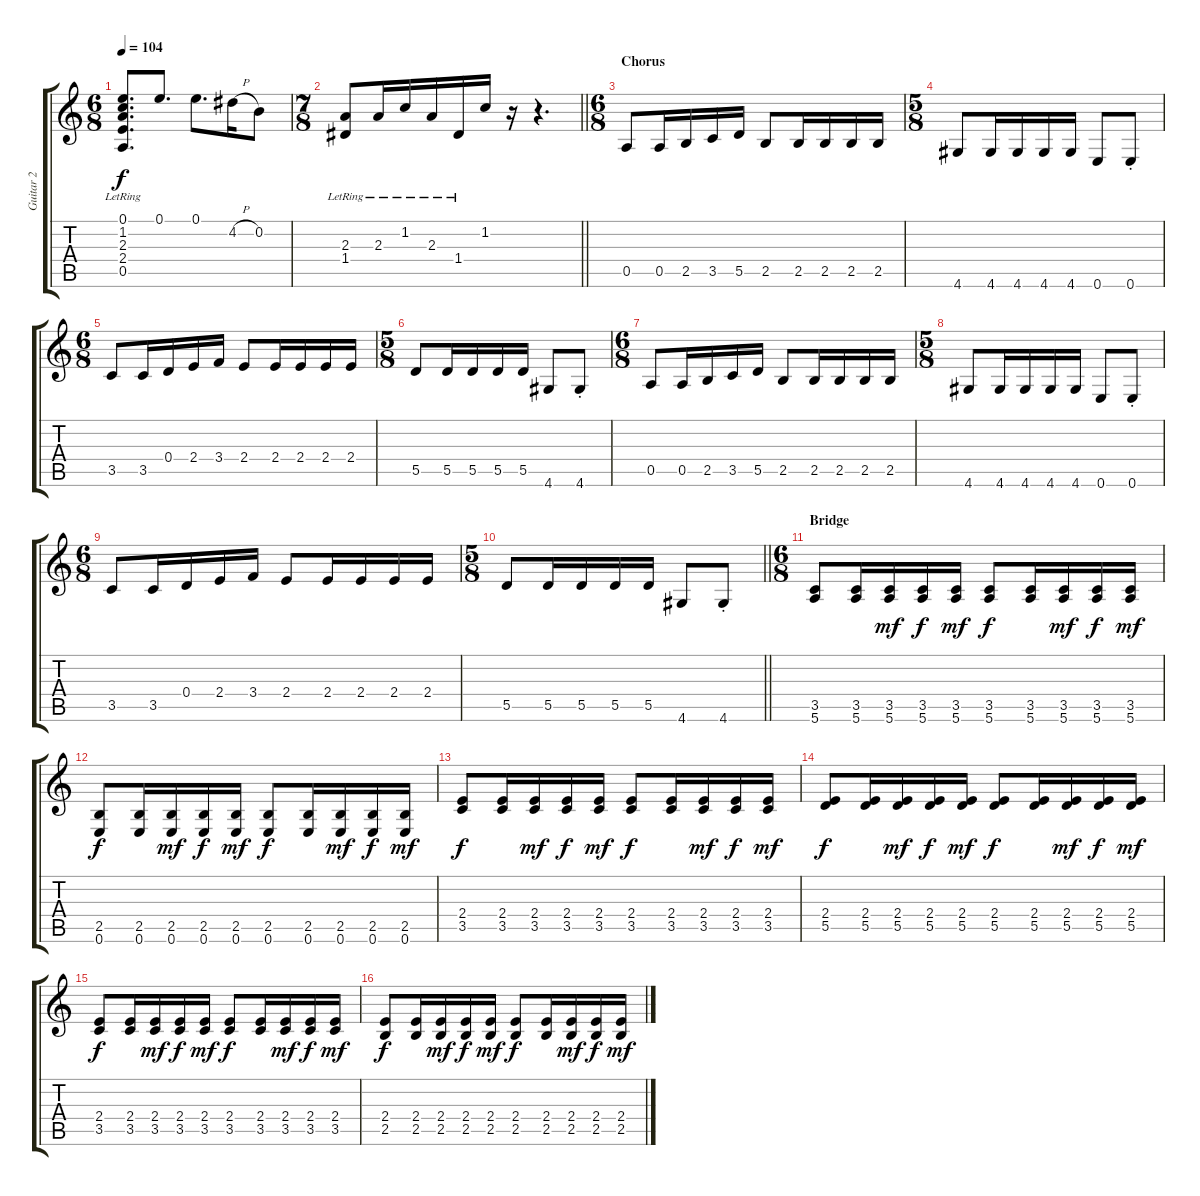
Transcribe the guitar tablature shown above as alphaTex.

\track ("Guitar 2" "Guitar 2") {instrument distortionguitar}
\staff {score tabs}
\tuning (E4 B3 G3 D3 A2 E2) {hide}
\ts (6 8)
\tempo 104
\clef g2
\ks c
(0.1 1.2{lr} 2.3{lr} 2.4{lr} 0.5{lr}).8{d dy f} 0.1.8{d} 0.1.8{d} 4.2{h}.16 0.2.8 |
\ts (7 8)
\barLineRight lightlight
(2.3 1.4{lr}).8 2.3{lr}.16 1.2{lr}.16 2.3{lr}.16 1.4{lr}.16 1.2.16 r.16 r.4{d} |
\ts (6 8)
\section ("" "Chorus")
0.5.8{volume 10} 0.5.16 2.5.16 3.5.16 5.5.16 2.5.8 2.5.16 2.5.16 2.5.16 2.5.16 |
\ts (5 8)
4.6.8 4.6.16 4.6.16 4.6.16 4.6.16 0.6.8 0.6{st}.8 |
\ts (6 8)
3.5.8 3.5.16 0.4.16 2.4.16 3.4.16 2.4.8 2.4.16 2.4.16 2.4.16 2.4.16 |
\ts (5 8)
5.5.8 5.5.16 5.5.16 5.5.16 5.5.16 4.6.8 4.6{st}.8 |
\ts (6 8)
0.5.8 0.5.16 2.5.16 3.5.16 5.5.16 2.5.8 2.5.16 2.5.16 2.5.16 2.5.16 |
\ts (5 8)
4.6.8 4.6.16 4.6.16 4.6.16 4.6.16 0.6.8 0.6{st}.8 |
\ts (6 8)
3.5.8 3.5.16 0.4.16 2.4.16 3.4.16 2.4.8 2.4.16 2.4.16 2.4.16 2.4.16 |
\ts (5 8)
\barLineRight lightlight
5.5.8 5.5.16 5.5.16 5.5.16 5.5.16 4.6.8 4.6{st}.8 |
\ts (6 8)
\section ("" "Bridge")
(3.5 5.6).8{volume 8 instrument overdrivenguitar} (3.5 5.6).16 (3.5 5.6).16{dy mf} (3.5 5.6).16{dy f} (3.5 5.6).16{dy mf} (3.5 5.6).8{dy f} (3.5 5.6).16 (3.5 5.6).16{dy mf} (3.5 5.6).16{dy f} (3.5 5.6).16{dy mf} |
(2.5 0.6).8{dy f} (2.5 0.6).16 (2.5 0.6).16{dy mf} (2.5 0.6).16{dy f} (2.5 0.6).16{dy mf} (2.5 0.6).8{dy f} (2.5 0.6).16 (2.5 0.6).16{dy mf} (2.5 0.6).16{dy f} (2.5 0.6).16{dy mf} |
(2.4 3.5).8{dy f} (2.4 3.5).16 (2.4 3.5).16{dy mf} (2.4 3.5).16{dy f} (2.4 3.5).16{dy mf} (2.4 3.5).8{dy f} (2.4 3.5).16 (2.4 3.5).16{dy mf} (2.4 3.5).16{dy f} (2.4 3.5).16{dy mf} |
(2.4 5.5).8{dy f} (2.4 5.5).16 (2.4 5.5).16{dy mf} (2.4 5.5).16{dy f} (2.4 5.5).16{dy mf} (2.4 5.5).8{dy f} (2.4 5.5).16 (2.4 5.5).16{dy mf} (2.4 5.5).16{dy f} (2.4 5.5).16{dy mf} |
(2.4 3.5).8{dy f} (2.4 3.5).16 (2.4 3.5).16{dy mf} (2.4 3.5).16{dy f} (2.4 3.5).16{dy mf} (2.4 3.5).8{dy f} (2.4 3.5).16 (2.4 3.5).16{dy mf} (2.4 3.5).16{dy f} (2.4 3.5).16{dy mf} |
(2.4 2.5).8{dy f} (2.4 2.5).16 (2.4 2.5).16{dy mf} (2.4 2.5).16{dy f} (2.4 2.5).16{dy mf} (2.4 2.5).8{dy f} (2.4 2.5).16 (2.4 2.5).16{dy mf} (2.4 2.5).16{dy f} (2.4 2.5).16{dy mf}
